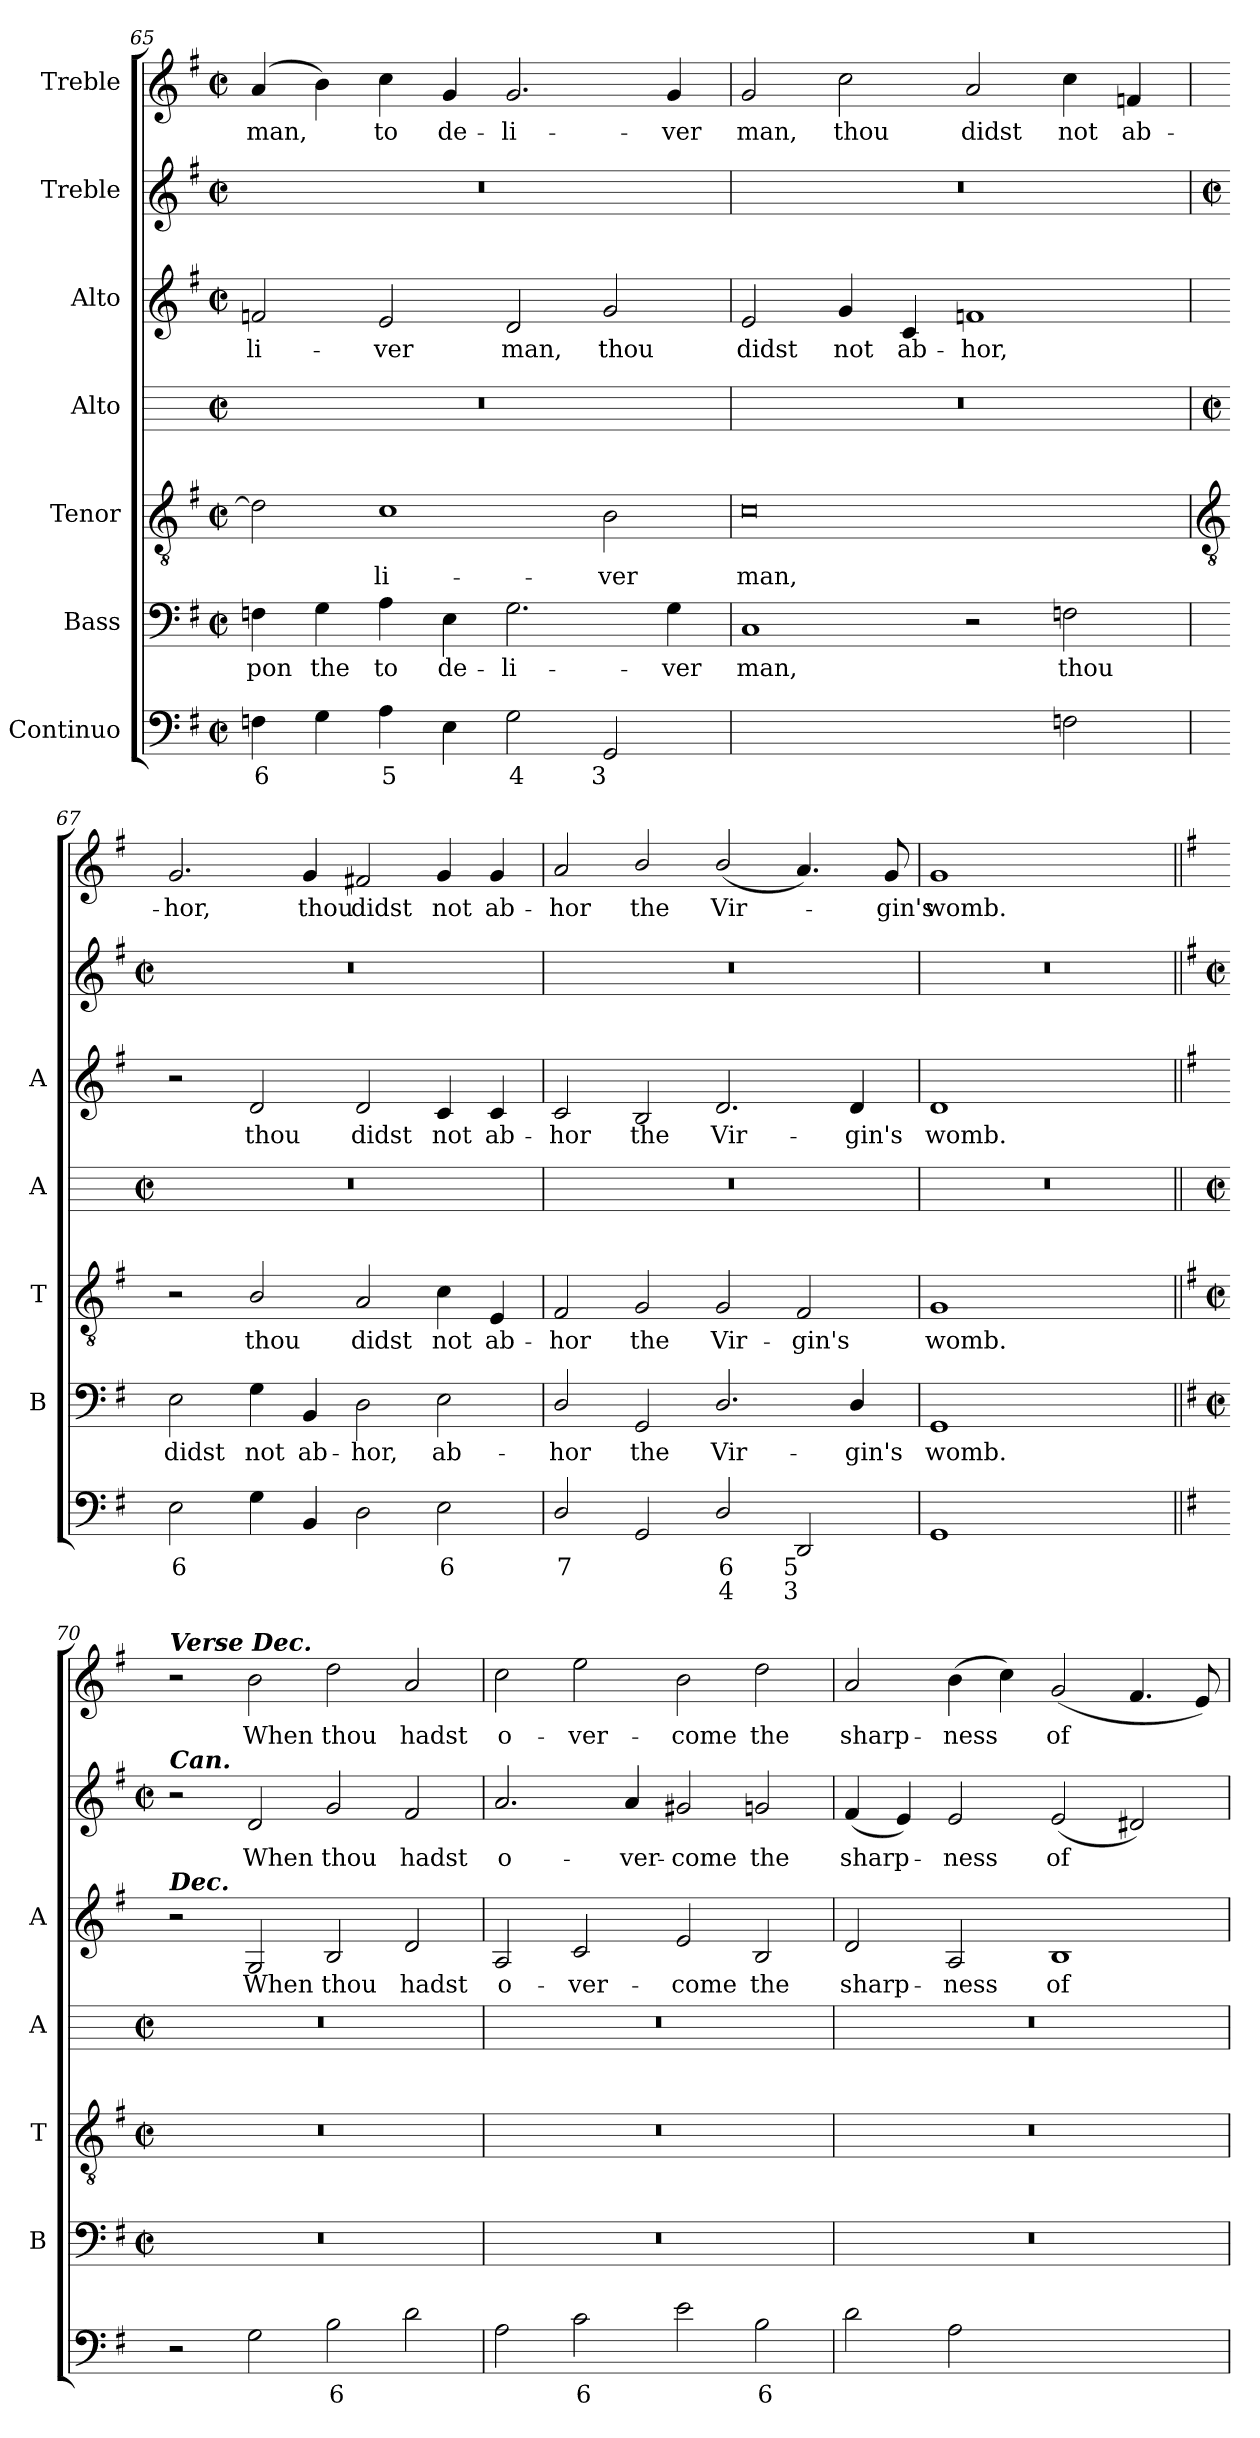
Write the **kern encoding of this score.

**kern	**text	**text	**kern	**text	**kern	**text	**kern	**kern	**text	**kern	**text	**kern	**text
*part7	*part7	*part7	*part6	*part6	*part5	*part5	*part4	*part3	*part3	*part2	*part2	*part1	*part1
*staff7	*staff7	*staff7	*staff6	*staff6	*staff5	*staff5	*staff4	*staff3	*staff3	*staff2	*staff2	*staff1	*staff1
*I"Continuo	*	*	*I"Bass	*	*I"Tenor	*	*I"Alto	*I"Alto	*	*I"Treble	*	*I"Treble	*
*	*	*	*I'B	*	*I'T	*	*I'A	*I'A	*	*	*	*	*
*clefF4	*	*	*clefF4	*	*clefGv2	*	*	*clefG2	*	*clefG2	*	*clefG2	*
*k[f#]	*	*	*k[f#]	*	*k[f#]	*	*	*k[f#]	*	*k[f#]	*	*k[f#]	*
*G:	*	*	*G:	*	*G:	*	*	*G:	*	*G:	*	*G:	*
*M4/2	*	*	*M4/2	*	*M4/2	*	*M4/2	*M4/2	*	*M4/2	*	*M4/2	*
*met(c|)	*	*	*met(c|)	*	*met(c|)	*	*met(c|)	*met(c|)	*	*met(c|)	*	*met(c|)	*
=65	=65	=65	=65	=65	=65	=65	=65	=65	=65	=65	=65	=65	=65
!	!LO:LY:b	!	!	!LO:LY:b	!	!	!	!	!LO:LY:b	!	!	!	!LO:LY:b
4Fn	6	.	4Fn	-pon	2d]	.	0r	2fn	-li-	0r	.	(<4a	man,
!	!	!	!	!LO:LY:b	!	!	!	!	!	!	!	!	!
4G	.	.	4G	the	.	.	.	.	.	.	.	4b)	.
!	!LO:LY:b	!	!	!LO:LY:b	!	!LO:LY:b	!	!	!LO:LY:b	!	!	!	!LO:LY:b
4A	5	.	4A	to	1c	li-	.	2e	-ver	.	.	4cc	to
!	!	!	!	!LO:LY:b	!	!	!	!	!	!	!	!	!LO:LY:b
4E	.	.	4E	de-	.	.	.	.	.	.	.	4g	de-
!	!LO:LY:b	!	!	!LO:LY:b	!	!	!	!	!LO:LY:b	!	!	!	!LO:LY:b
2G	4	.	2.G	-li-	.	.	.	2d	man,	.	.	2.g	-li-
!	!LO:LY:b	!	!	!	!	!LO:LY:b	!	!	!LO:LY:b	!	!	!	!
2GG	3	.	.	.	2B	-ver	.	2g	thou	.	.	.	.
!	!	!	!	!LO:LY:b	!	!	!	!	!	!	!	!	!LO:LY:b
.	.	.	4G	-ver	.	.	.	.	.	.	.	4g	-ver
=66	=66	=66	=66	=66	=66	=66	=66	=66	=66	=66	=66	=66	=66
!	!	!	!	!LO:LY:b	!	!LO:LY:b	!	!	!LO:LY:b	!	!	!	!LO:LY:b
[1Cyy	.	.	1C	man,	0c	man,	0r	2e	didst	0r	.	2g	man,
!	!	!	!	!	!	!	!	!	!LO:LY:b	!	!	!	!LO:LY:b
.	.	.	.	.	.	.	.	4g	not	.	.	2cc	thou
!	!	!	!	!	!	!	!	!	!LO:LY:b	!	!	!	!
.	.	.	.	.	.	.	.	4c	ab-	.	.	.	.
!	!LO:LY:b	!LO:LY:b	!	!	!	!	!	!	!LO:LY:b	!	!	!	!LO:LY:b
2Cyy]	6	4	2r	.	.	.	.	1fn	-hor,	.	.	2a	didst
!	!	!	!	!LO:LY:b	!	!	!	!	!	!	!	!	!LO:LY:b
2Fn	.	.	2Fn	thou	.	.	.	.	.	.	.	4cc	not
!	!	!	!	!	!	!	!	!	!	!	!	!	!LO:LY:b
.	.	.	.	.	.	.	.	.	.	.	.	4fn	ab-
!!LO:LB:g=z
=67	=67	=67	=67	=67	=67	=67	=67	=67	=67	=67	=67	=67	=67
*	*	*	*	*	*clefGv2	*	*	*	*	*	*	*	*
*	*	*	*	*	*	*	*M4/2	*	*	*M4/2	*	*	*
*	*	*	*	*	*	*	*met(c|)	*	*	*met(c|)	*	*	*
!	!LO:LY:b	!	!	!LO:LY:b	!	!	!	!	!	!	!	!	!LO:LY:b
2E	6	.	2E	didst	2r	.	0r	2r	.	0r	.	2.g	-hor,
!	!	!	!	!LO:LY:b	!	!LO:LY:b	!	!	!LO:LY:b	!	!	!	!
4G	.	.	4G	not	2B/	thou	.	2d	thou	.	.	.	.
!	!	!	!	!LO:LY:b	!	!	!	!	!	!	!	!	!LO:LY:b
4BB	.	.	4BB	ab-	.	.	.	.	.	.	.	4g	thou
!	!	!	!	!LO:LY:b	!	!LO:LY:b	!	!	!LO:LY:b	!	!	!	!LO:LY:b
2D	.	.	2D	-hor,	2A	didst	.	2d	didst	.	.	2f#X	didst
!	!LO:LY:b	!	!	!LO:LY:b	!	!LO:LY:b	!	!	!LO:LY:b	!	!	!	!LO:LY:b
2E	6	.	2E	ab-	4c	not	.	4c	not	.	.	4g	not
!	!	!	!	!	!	!LO:LY:b	!	!	!LO:LY:b	!	!	!	!LO:LY:b
.	.	.	.	.	4E	ab-	.	4c	ab-	.	.	4g	ab-
=68	=68	=68	=68	=68	=68	=68	=68	=68	=68	=68	=68	=68	=68
!	!LO:LY:b	!	!	!LO:LY:b	!	!LO:LY:b	!	!	!LO:LY:b	!	!	!	!LO:LY:b
2D/	7	.	2D/	-hor	2F#	-hor	0r	2c	-hor	0r	.	2a	-hor
!	!	!	!	!LO:LY:b	!	!LO:LY:b	!	!	!LO:LY:b	!	!	!	!LO:LY:b
2GG	.	.	2GG	the	2G	the	.	2B	the	.	.	2b/	the
!	!LO:LY:b	!LO:LY:b	!	!LO:LY:b	!	!LO:LY:b	!	!	!LO:LY:b	!	!	!	!LO:LY:b
2D/	6	4	2.D/	Vir-	2G	Vir-	.	2.d	Vir-	.	.	(<2b/	Vir-
!	!LO:LY:b	!LO:LY:b	!	!	!	!LO:LY:b	!	!	!	!	!	!	!
2DD/	5	3	.	.	2F#	-gin's	.	.	.	.	.	4.a)	.
!	!	!	!	!LO:LY:b	!	!	!	!	!LO:LY:b	!	!	!	!
.	.	.	4D/	-gin's	.	.	.	4d	-gin's	.	.	.	.
!	!	!	!	!	!	!	!	!	!	!	!	!	!LO:LY:b
.	.	.	.	.	.	.	.	.	.	.	.	8g	gin's
=69	=69	=69	=69	=69	=69	=69	=69	=69	=69	=69	=69	=69	=69
!	!	!	!	!LO:LY:b	!	!LO:LY:b	!	!	!LO:LY:b	!	!	!	!LO:LY:b
1GG	.	.	1GG	womb.	1G	womb.	0r	1d	womb.	0r	.	1g	womb.
1ryy	.	.	1ryy	.	1ryy	.	.	1ryy	.	.	.	1ryy	.
!!LO:LB:g=z
=70||	=70||	=70||	=70||	=70||	=70||	=70||	=70||	=70||	=70||	=70||	=70||	=70||	=70||
*	*	*	*	*	*	*	*	*	*	*k[f#]	*	*	*
*	*	*	*	*	*	*	*	*	*	*G:	*	*	*
*	*	*	*M4/2	*	*M4/2	*	*M4/2	*	*	*M4/2	*	*	*
*	*	*	*met(c|)	*	*met(c|)	*	*met(c|)	*	*	*met(c|)	*	*	*
!	!	!	!	!	!	!	!	!	!	!	!	!LO:TX:a:Bi:t=Verse Dec.	!
!	!	!	!	!	!	!	!	!	!	!LO:TX:a:Bi:t=Can.	!	!	!
!	!	!	!	!	!	!	!	!LO:TX:a:Bi:t=Dec.	!	!	!	!	!
2r	.	.	0r	.	0r	.	0r	2r	.	2r	.	2r	.
!	!	!	!	!	!	!	!	!	!LO:LY:b	!	!LO:LY:b	!	!LO:LY:b
2G	.	.	.	.	.	.	.	2G	When	2d	When	2b	When
!	!LO:LY:b	!	!	!	!	!	!	!	!LO:LY:b	!	!LO:LY:b	!	!LO:LY:b
2B	6	.	.	.	.	.	.	2B	thou	2g	thou	2dd	thou
!	!	!	!	!	!	!	!	!	!LO:LY:b	!	!LO:LY:b	!	!LO:LY:b
2d	.	.	.	.	.	.	.	2d	hadst	2f#	hadst	2a	hadst
=71	=71	=71	=71	=71	=71	=71	=71	=71	=71	=71	=71	=71	=71
!	!	!	!	!	!	!	!	!	!LO:LY:b	!	!LO:LY:b	!	!LO:LY:b
2A	.	.	0r	.	0r	.	0r	2A	o-	2.a	o-	2cc	o-
!	!LO:LY:b	!	!	!	!	!	!	!	!LO:LY:b	!	!	!	!LO:LY:b
2c	6	.	.	.	.	.	.	2c	-ver-	.	.	2ee	-ver-
!	!	!	!	!	!	!	!	!	!	!	!LO:LY:b	!	!
.	.	.	.	.	.	.	.	.	.	4a	-ver-	.	.
!	!	!	!	!	!	!	!	!	!LO:LY:b	!	!LO:LY:b	!	!LO:LY:b
2e	.	.	.	.	.	.	.	2e	-come	2g#X	-come	2b	-come
!	!LO:LY:b	!	!	!	!	!	!	!	!LO:LY:b	!	!LO:LY:b	!	!LO:LY:b
2B	6	.	.	.	.	.	.	2B	the	2gn	the	2dd	the
=72	=72	=72	=72	=72	=72	=72	=72	=72	=72	=72	=72	=72	=72
!	!	!	!	!	!	!	!	!	!LO:LY:b	!	!LO:LY:b	!	!LO:LY:b
2d	.	.	0r	.	0r	.	0r	2d	sharp-	(<4f#	sharp-	2a	sharp-
.	.	.	.	.	.	.	.	.	.	4e)	.	.	.
!	!	!	!	!	!	!	!	!	!LO:LY:b	!	!LO:LY:b	!	!LO:LY:b
2A	.	.	.	.	.	.	.	2A	-ness	2e	ness	(>4b	-ness
.	.	.	.	.	.	.	.	.	.	.	.	4cc)	.
!	!LO:LY:b	!LO:LY:b	!	!	!	!	!	!	!LO:LY:b	!	!LO:LY:b	!	!LO:LY:b
[2Byy	6	4	.	.	.	.	.	1B	of	(<2e	of	(<2g	of
!	!LO:LY:b	!LO:LY:b	!	!	!	!	!	!	!	!	!	!	!
2Byy]	5	3	.	.	.	.	.	.	.	2d#X)	.	4.f#	.
.	.	.	.	.	.	.	.	.	.	.	.	8e)	.
=	=	=	=	=	=	=	=	=	=	=	=	=	=
*-	*-	*-	*-	*-	*-	*-	*-	*-	*-	*-	*-	*-	*-
